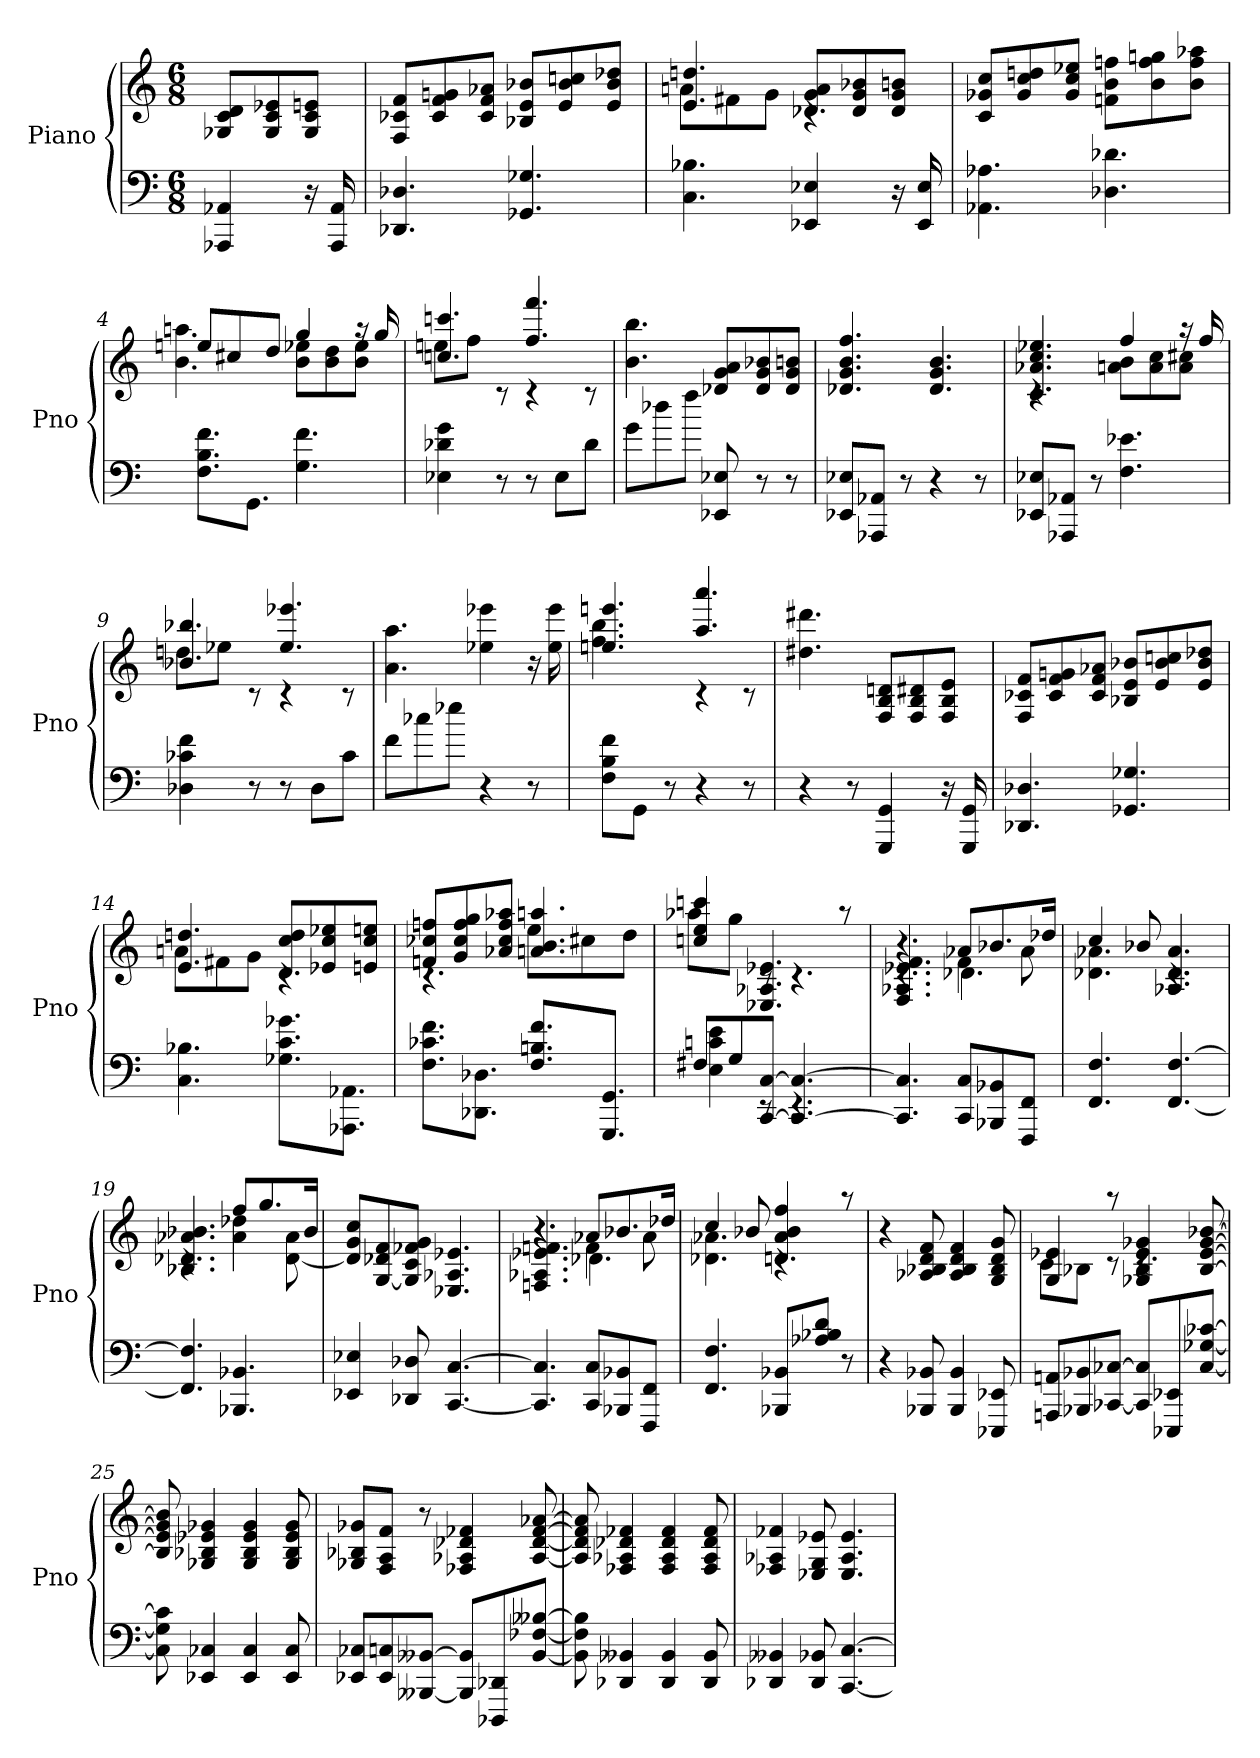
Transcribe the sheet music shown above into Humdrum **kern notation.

**kern	**kern
*part1	*part1
*staff2	*staff1
*I"Piano	*
*I'Pno	*
*clefF4	*clefG2
*k[]	*k[]
*C:	*C:
*M6/8	*M6/8
=	=
4AAA-X 4AA-X	8G-X 8c 8dL
.	8G- 8c 8e-X
16r	8G- 8c 8enJ
16AAA- 16AA-	.
=1	=1
4.DD-X 4.D-X	8F 8c-X 8fL
.	8c- 8f 8gn
.	8c- 8f 8a-XJ
4.GG-X 4.G-X	8B-X 8e 8b-XL
.	8e 8b- 8ccn
.	8e 8b- 8dd-XJ
=2	=2
*	*^
4.C 4.B-X	4.e 4.ddn	8anL
.	.	8f#X
.	.	8gJ
4EE-X 4E-X	8d-X 8g 8aL	4.rc
.	8d- 8g 8b-X	.
16r	8d- 8g 8bnJ	.
16EE- 16E-	.	.
*	*v	*v
=3	=3
4.AA-X 4.A-X	8c 8g-X 8ccL
.	8g- 8cc 8ddn
.	8g- 8cc 8ee-XJ
4.D-X 4.d-X	8fn 8b 8ffnL
.	8b 8ff 8ggn
.	8b 8ff 8aa-XJ
=4	=4
*	*^
8.F 8.B 8.fL	8eenL	4.b 4.aan
.	8cc#X	.
8.GGJ	.	.
.	8ddJ	.
4.G 4.f	4gg	8b 8ee-XL
.	.	8b 8dd
.	16raa	8b 8ee-J
.	16gg	.
=5	=5	=5
4E-X 4d-X 4g	4.ccn 4.cccn	8eenL
.	.	8ffJ
8r	.	8rc
8r	4.ff 4.fff	4rc
8E-L	.	.
8d-J	.	8rc
*	*v	*v
=6	=6
8gL	4.b 4.bb
8dd-X	.
8ffJ	.
8EE-X 8E-X	8d-X 8g 8aL
8r	8d- 8g 8b-X
8r	8d- 8g 8bnJ
=7	=7
8EE-X 8E-XL	4.d-X 4.g 4.b 4.ff
8AAA-X 8AA-XJ	.
8r	.
4r	4.d- 4.g 4.b
8r	.
=8	=8
*	*^
8EE-X 8E-XL	4.c 4.a-X 4.cc 4.ee-X	4.rc
8AAA-X 8AA-XJ	.	.
8r	.	.
4.F 4.e-X	4ff	8an 8bL
.	.	8a 8cc
.	16raa	8a 8cc#XJ
.	16ff	.
=9	=9	=9
4D-X 4c-X 4f	4.b-X 4.bb-X	8ddnL
.	.	8ee-XJ
8r	.	8rc
8r	4.ee- 4.eee-X	4rc
8D-L	.	.
8c-J	.	8rc
*	*v	*v
=10	=10
8fL	4.a 4.aa
8cc-X	.
8ee-XJ	.
4r	4ee-X 4eee-X
8r	16r
.	16ee- 16eee-
=11	=11
*	*^
8F 8B 8fL	4.een 4.eeen	4.ff 4.bb
8GGJ	.	.
8r	.	.
4r	4.aa 4.aaa	4rc
8r	.	8rc
*	*v	*v
=12	=12
4r	4.dd#X 4.ddd#X
8r	.
4GGG 4GG	8F 8B 8dnL
.	8F 8B 8d#X
16r	8F 8B 8eJ
16GGG 16GG	.
=13	=13
4.DD-X 4.D-X	8F 8c-X 8fL
.	8c- 8f 8gn
.	8c- 8f 8a-XJ
4.GG-X 4.G-X	8B-X 8e 8b-XL
.	8e 8b- 8ccn
.	8e 8b- 8dd-XJ
=14	=14
*	*^
4.C 4.B-X	4.e 4.ddn	8anL
.	.	8f#X
.	.	8gJ
8.G-X 8.c 8.g-XL	8d 8cc 8ddL	4.rc
.	8e-X 8cc 8ee-X	.
8.AAA-X 8.AA-XJ	.	.
.	8en 8cc 8eenJ	.
=15	=15	=15
8.F 8.c-X 8.fL	8fn 8cc-X 8ffnL	4.rc
.	8g 8cc- 8ff 8gg	.
8.DD-X 8.D-XJ	.	.
.	8a-X 8cc- 8ff 8aa-XJ	.
8.F 8.Bn 8.fL	4.an 4.b 4.aan	8eeL
.	.	8cc#X
8.GGG 8.GGJ	.	.
.	.	8ddJ
=16	=16	=16
*^	*	*
8F#XL	4E 4cn 4e	4ccn 4ee 4cccn	8aa-XL
8G	.	.	8ggJ
[8CC [8CJ	8rEE	4.E-X 4.A-X 4.e-X	8rc
4.CC_ 4.C_	4.rEE	.	4.rc
.	.	8raa	.
*v	*v	*	*
=17	=17	=17
*	*	*^
4.CC] 4.C]	4.F 4.A-X 4.e-X 4.f	4.rc	4.r
8CC 8CL	8a-XL	4f	4.d-X\
8BBB-X 8BB-X	8.b-X	.	.
8FFF 8FFJ	.	8a-	.
.	16dd-XJk	.	.
*	*	*v	*v
=18	=18	=18
4.FF 4.F	4cc	4.d-X 4.a-X
.	8b-X	.
[4.FF [4.F	4.A-X 4.d- 4.a-	4.rc
=19	=19	=19
4.FF] 4.F]	4.B-X 4.d-X 4.a-X 4.b-X	4.rc
4.BBB-X 4.BB-X	8ffL	4a- 4dd-X
.	8.gg	.
.	.	[8d- 8a-
.	16b-Jk	.
*	*v	*v
=20	=20
4EE-X 4E-X	8d-] 8g 8ccL
.	[8G 8d-X 8f
8DD-X 8D-X	8G] 8c 8f-X 8gJ
[4.CC [4.C	4.E-X 4.A-X 4.e-X
=21	=21
*	*^
*	*	*^
4.CC] 4.C]	4.Fn 4.A-X 4.e-X 4.fn	4.r	4.r
8CC 8CL	8a-XL	4f	4.d-X\
8BBB-X 8BB-X	8.b-X	.	.
8FFF 8FFJ	.	8a-	.
.	16dd-XJk	.	.
*	*	*v	*v
=22	=22	=22
4.FF 4.F	4cc	4.d-X 4.a-X
.	8b-X	.
8BBB-X 8BB-XL	4dn 4a- 4b- 4ff	4.rc
8A-X 8B-X 8dJ	.	.
8r	8raa	.
*	*v	*v
=23	=23
4r	4r
8BBB-X 8BB-X	8A-X 8B-X 8d 8f
4BBB- 4BB-	4A- 4B- 4d 4f
8EEE-X 8EE-X	8G 8B- 8d 8g
=24	=24
*	*^
8AAAn 8AAnL	4G 4e-X	8cL
8BBB-X 8BB-X	.	8B-XJ
[8CC-X [8C-XJ	8raa	8rc
8CC-] 8C-]L	4G-X 4B- 4e- 4g-X	4.rc
8EEE-X 8EE-X	.	.
[8C- [8G-X [8c-XJ	[8B- [8e- [8g- [8b-X	.
*	*v	*v
=25	=25
8C-] 8G-] 8c-]	8B-] 8e-] 8g-] 8b-]
4EE-X 4C-X	4G-X 4B-X 4e-X 4g-X
4EE- 4C-	4G- 4B- 4e- 4g-
8EE- 8C-	8G- 8B- 8e- 8g-
=26	=26
8EE-X 8C-XL	8G-X 8B-X 8g-XL
8EE- 8Cn	8F 8A 8fJ
[8BBB--X [8BB--XJ	8r
8BBB--] 8BB--]L	4F-X 4A-X 4d-X 4f-X
8DDD-X 8DD-X	.
[8BB-- [8F-X [8B--XJ	[8A- [8d- [8f- [8a-X
=27	=27
8BB--] 8F-] 8B--]	8A-] 8d-] 8f-] 8a-]
4DD-X 4BB--X	4F-X 4A-X 4d-X 4f-X
4DD- 4BB--	4F- 4A- 4d- 4f-
8DD- 8BB--	8F- 8A- 8d- 8f-
=28	=28
4DD-X 4BB--X	4F-X 4A-X 4f-X
8DD- 8BB-X	8E-X 8G 8e-X
[4.CC [4.C	4.E- 4.A- 4.e-
=	=
*-	*-
